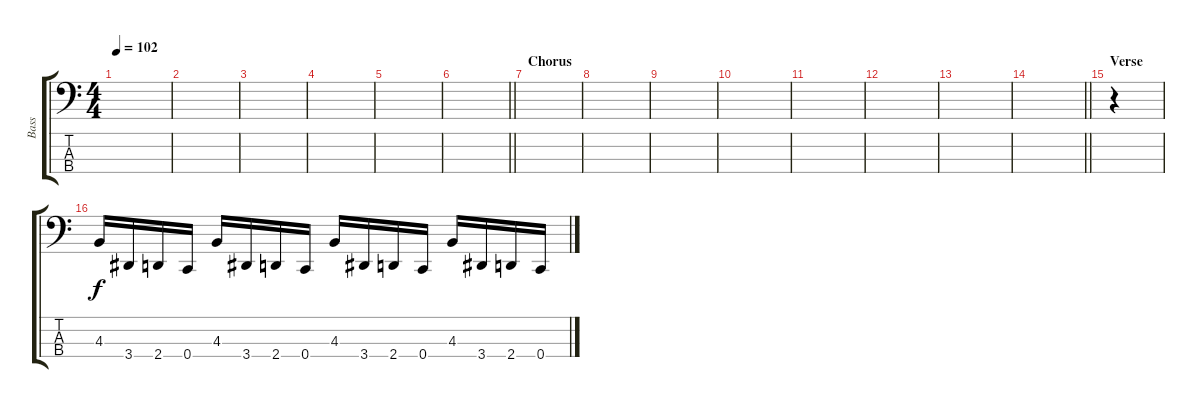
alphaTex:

\track ("Bass" "Bass") {instrument electricbassfinger}
\staff {score tabs}
\tuning (F2 C2 G1 C1) {hide}
\ts (4 4)
\tempo 102
\clef f4
\ks c
|
|
|
|
|
\barLineRight lightlight
|
\section ("" "Chorus")
|
|
|
|
|
|
|
\barLineRight lightlight
|
\section ("" "Verse")
r.4 |
4.3.16 3.4.16 2.4.16 0.4.16 4.3.16 3.4.16 2.4.16 0.4.16 4.3.16 3.4.16 2.4.16 0.4.16 4.3.16 3.4.16 2.4.16 0.4.16
